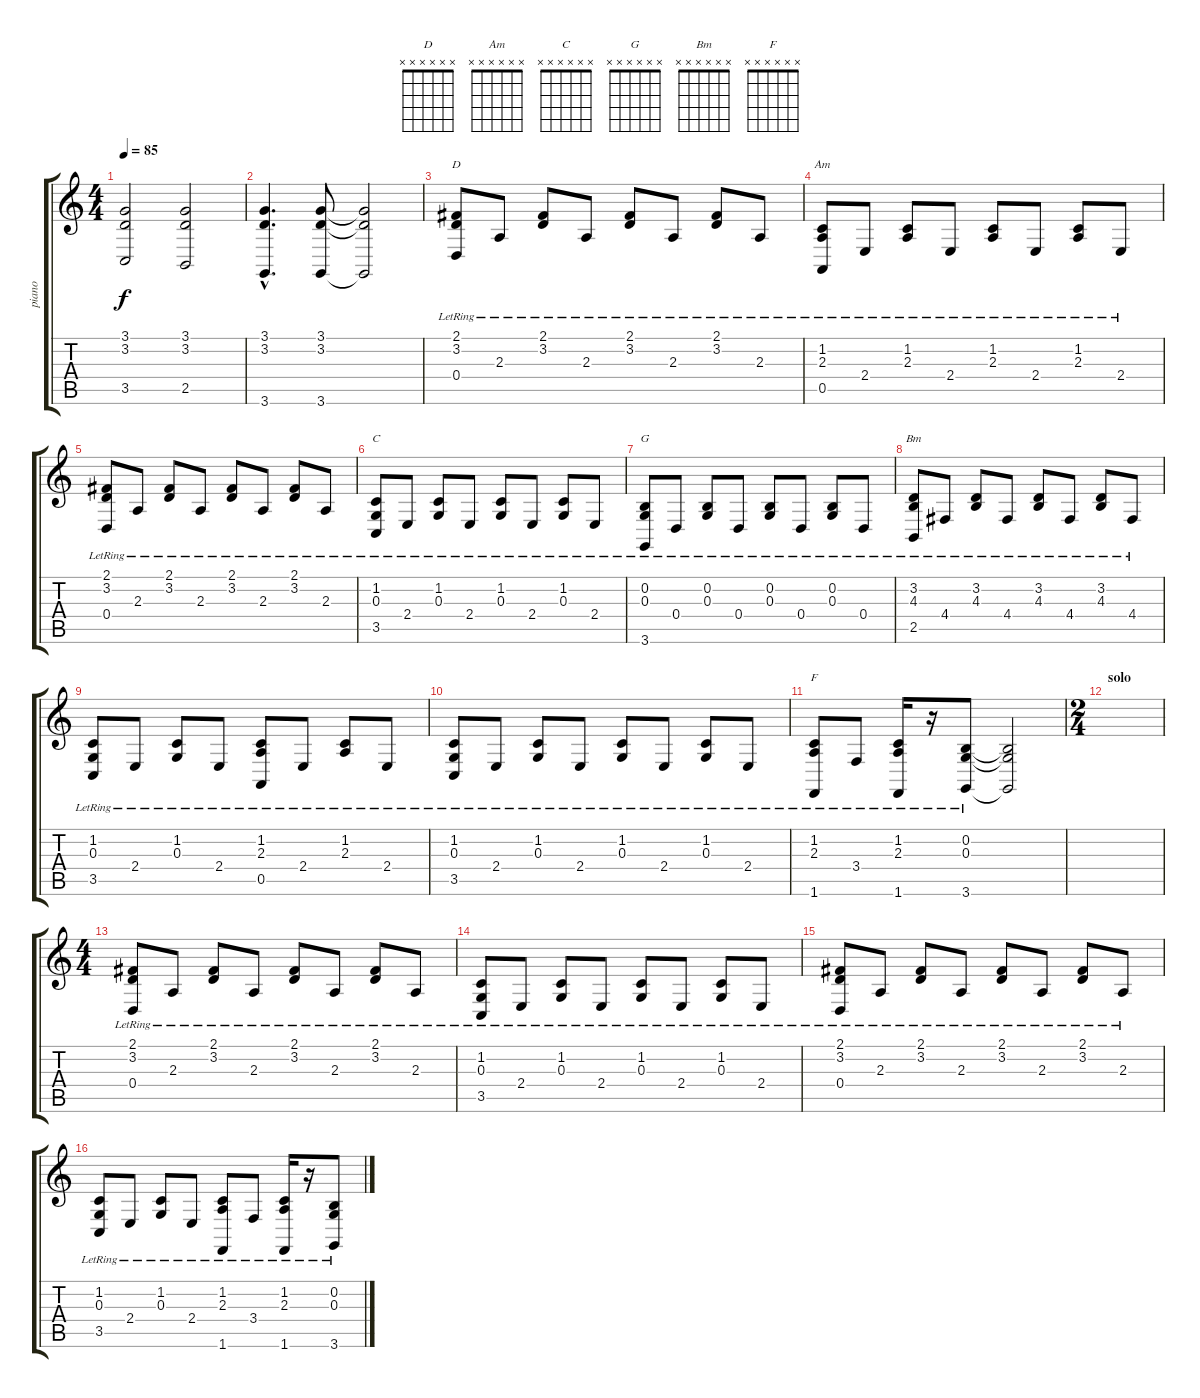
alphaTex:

\track ("piano" "piano") {instrument acousticgrandpiano}
\staff {score tabs}
\tuning (E4 B3 G3 D3 A2 E2) {hide}
\chord ("D" x x x x x x) {firstfret 0}
\chord ("Am" x x x x x x) {firstfret 0}
\chord ("C" x x x x x x) {firstfret 0}
\chord ("G" x x x x x x) {firstfret 0}
\chord ("Bm" x x x x x x) {firstfret 0}
\chord ("F" x x x x x x) {firstfret 0}
\ts (4 4)
\tempo 85
\clef g2
\ks c
(3.1 3.2 3.5).2{dy f} (3.1 3.2 2.5).2 |
(3.1{hac} 3.2{hac} 3.6{hac}).4{d} (3.1 3.2 3.6).8 (3.1{t} 3.2{t} 3.6{t}).2 |
(2.1{lr} 3.2{lr} 0.4{lr}).8{ch "D"} 2.3{lr}.8 (2.1{lr} 3.2{lr}).8 2.3{lr}.8 (2.1{lr} 3.2{lr}).8 2.3{lr}.8 (2.1{lr} 3.2{lr}).8 2.3{lr}.8 |
(1.2{lr} 2.3{lr} 0.5{lr}).8{ch "Am"} 2.4{lr}.8 (1.2{lr} 2.3{lr}).8 2.4{lr}.8 (1.2{lr} 2.3{lr}).8 2.4{lr}.8 (1.2{lr} 2.3{lr}).8 2.4{lr}.8 |
(2.1{lr} 3.2{lr} 0.4{lr}).8 2.3{lr}.8 (2.1{lr} 3.2{lr}).8 2.3{lr}.8 (2.1{lr} 3.2{lr}).8 2.3{lr}.8 (2.1{lr} 3.2{lr}).8 2.3{lr}.8 |
(1.2{lr} 0.3{lr} 3.5{lr}).8{ch "C"} 2.4{lr}.8 (1.2{lr} 0.3{lr}).8 2.4{lr}.8 (1.2{lr} 0.3{lr}).8 2.4{lr}.8 (1.2{lr} 0.3{lr}).8 2.4{lr}.8 |
(0.2{lr} 0.3{lr} 3.6{lr}).8{ch "G"} 0.4{lr}.8 (0.2{lr} 0.3{lr}).8 0.4{lr}.8 (0.2{lr} 0.3{lr}).8 0.4{lr}.8 (0.2{lr} 0.3{lr}).8 0.4{lr}.8 |
(3.2{lr} 4.3{lr} 2.5{lr}).8{ch "Bm"} 4.4{lr}.8 (3.2{lr} 4.3{lr}).8 4.4{lr}.8 (3.2{lr} 4.3{lr}).8 4.4{lr}.8 (3.2{lr} 4.3{lr}).8 4.4{lr}.8 |
(1.2{lr} 0.3{lr} 3.5{lr}).8 2.4{lr}.8 (1.2{lr} 0.3{lr}).8 2.4{lr}.8 (1.2{lr} 2.3{lr} 0.5{lr}).8 2.4{lr}.8 (1.2{lr} 2.3{lr}).8 2.4{lr}.8 |
(1.2{lr} 0.3{lr} 3.5{lr}).8 2.4{lr}.8 (1.2{lr} 0.3{lr}).8 2.4{lr}.8 (1.2{lr} 0.3{lr}).8 2.4{lr}.8 (1.2{lr} 0.3{lr}).8 2.4{lr}.8 |
(1.2{lr} 2.3{lr} 1.6{lr}).8{ch "F"} 3.4{lr}.8 (1.2{lr} 2.3{lr} 1.6{lr}).16 r.16 (0.2{lr} 0.3{lr} 3.6{lr}).8 (0.2{t} 0.3{t} 3.6{t}).2 |
\ts (2 4)
\section ("" "solo")
|
\ts (4 4)
(2.1{lr} 3.2{lr} 0.4{lr}).8 2.3{lr}.8 (2.1{lr} 3.2{lr}).8 2.3{lr}.8 (2.1{lr} 3.2{lr}).8 2.3{lr}.8 (2.1{lr} 3.2{lr}).8 2.3{lr}.8 |
(1.2{lr} 0.3{lr} 3.5{lr}).8 2.4{lr}.8 (1.2{lr} 0.3{lr}).8 2.4{lr}.8 (1.2{lr} 0.3{lr}).8 2.4{lr}.8 (1.2{lr} 0.3{lr}).8 2.4{lr}.8 |
(2.1{lr} 3.2{lr} 0.4{lr}).8 2.3{lr}.8 (2.1{lr} 3.2{lr}).8 2.3{lr}.8 (2.1{lr} 3.2{lr}).8 2.3{lr}.8 (2.1{lr} 3.2{lr}).8 2.3{lr}.8 |
(1.2{lr} 0.3{lr} 3.5{lr}).8 2.4{lr}.8 (1.2{lr} 0.3{lr}).8 2.4{lr}.8 (1.2{lr} 2.3{lr} 1.6{lr}).8 3.4{lr}.8 (1.2{lr} 2.3{lr} 1.6{lr}).16 r.16 (0.2{lr} 0.3{lr} 3.6{lr}).8
